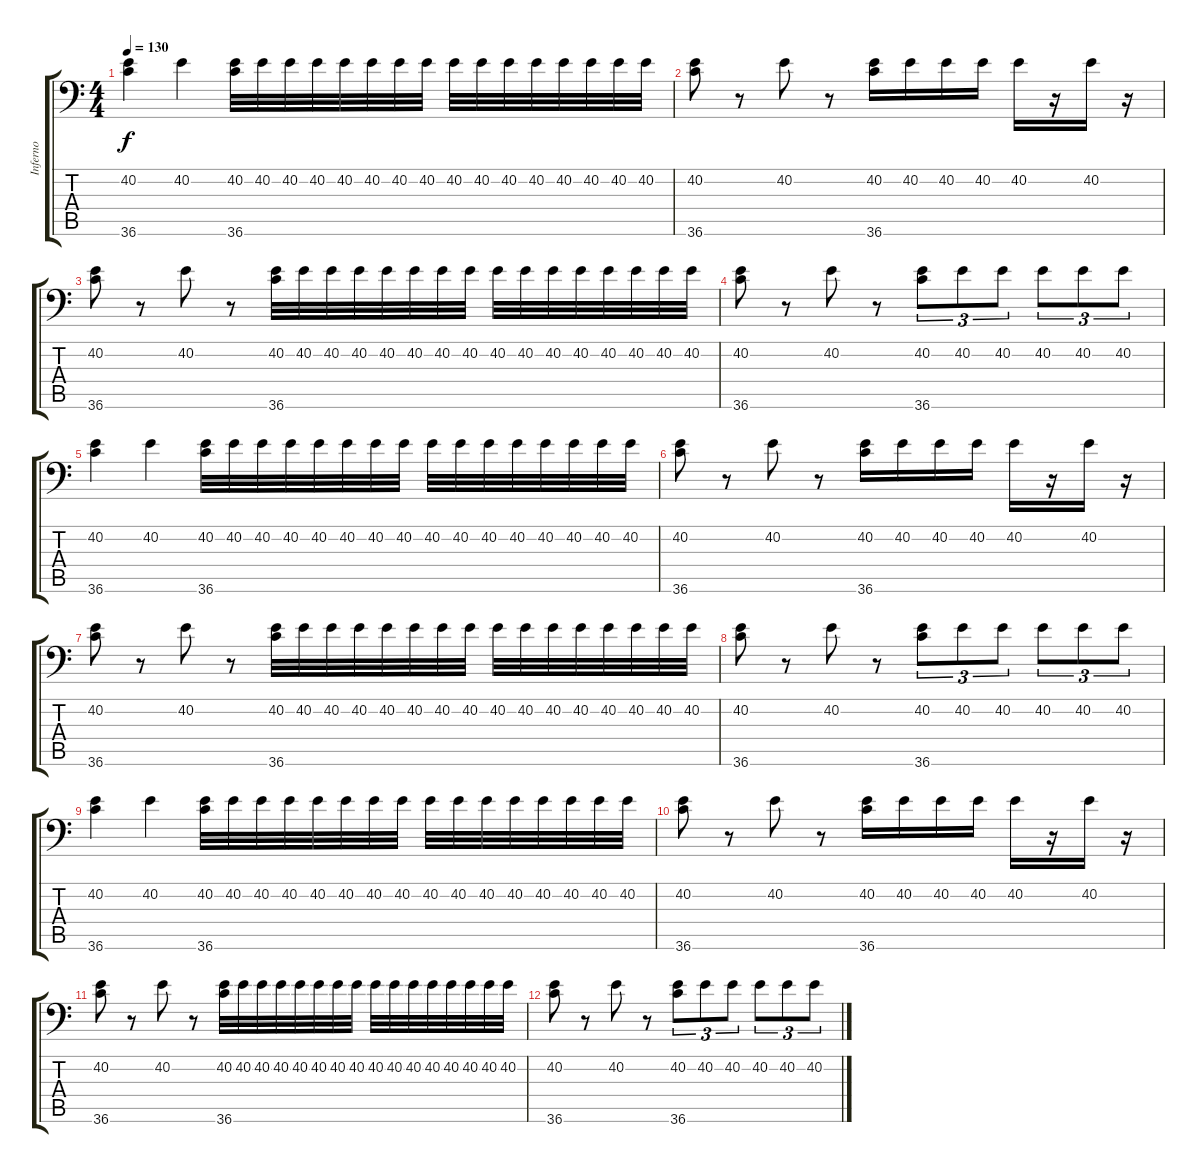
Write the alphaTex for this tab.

\track ("Inferno" "Inferno") {instrument acousticgrandpiano}
\staff {score tabs}
\tuning (C-1 C-1 C-1 C-1 C-1 C-1) {hide}
\ts (4 4)
\tempo 130
\clef f4
\ks c
(40.2 36.6).4{dy f} 40.2.4 (40.2 36.6).32 40.2.32 40.2.32 40.2.32 40.2.32 40.2.32 40.2.32 40.2.32 40.2.32 40.2.32 40.2.32 40.2.32 40.2.32 40.2.32 40.2.32 40.2.32 |
(40.2 36.6).8 r.8 40.2.8 r.8 (40.2 36.6).16 40.2.16 40.2.16 40.2.16 40.2.16 r.16 40.2.16 r.16 |
(40.2 36.6).8 r.8 40.2.8 r.8 (40.2 36.6).32 40.2.32 40.2.32 40.2.32 40.2.32 40.2.32 40.2.32 40.2.32 40.2.32 40.2.32 40.2.32 40.2.32 40.2.32 40.2.32 40.2.32 40.2.32 |
(40.2 36.6).8 r.8 40.2.8 r.8 (40.2 36.6).8{tu (3 2)} 40.2.8{tu (3 2)} 40.2.8{tu (3 2)} 40.2.8{tu (3 2)} 40.2.8{tu (3 2)} 40.2.8{tu (3 2)} |
(40.2 36.6).4 40.2.4 (40.2 36.6).32 40.2.32 40.2.32 40.2.32 40.2.32 40.2.32 40.2.32 40.2.32 40.2.32 40.2.32 40.2.32 40.2.32 40.2.32 40.2.32 40.2.32 40.2.32 |
(40.2 36.6).8 r.8 40.2.8 r.8 (40.2 36.6).16 40.2.16 40.2.16 40.2.16 40.2.16 r.16 40.2.16 r.16 |
(40.2 36.6).8 r.8 40.2.8 r.8 (40.2 36.6).32 40.2.32 40.2.32 40.2.32 40.2.32 40.2.32 40.2.32 40.2.32 40.2.32 40.2.32 40.2.32 40.2.32 40.2.32 40.2.32 40.2.32 40.2.32 |
(40.2 36.6).8 r.8 40.2.8 r.8 (40.2 36.6).8{tu (3 2)} 40.2.8{tu (3 2)} 40.2.8{tu (3 2)} 40.2.8{tu (3 2)} 40.2.8{tu (3 2)} 40.2.8{tu (3 2)} |
(40.2 36.6).4 40.2.4 (40.2 36.6).32 40.2.32 40.2.32 40.2.32 40.2.32 40.2.32 40.2.32 40.2.32 40.2.32 40.2.32 40.2.32 40.2.32 40.2.32 40.2.32 40.2.32 40.2.32 |
(40.2 36.6).8 r.8 40.2.8 r.8 (40.2 36.6).16 40.2.16 40.2.16 40.2.16 40.2.16 r.16 40.2.16 r.16 |
(40.2 36.6).8 r.8 40.2.8 r.8 (40.2 36.6).32 40.2.32 40.2.32 40.2.32 40.2.32 40.2.32 40.2.32 40.2.32 40.2.32 40.2.32 40.2.32 40.2.32 40.2.32 40.2.32 40.2.32 40.2.32 |
(40.2 36.6).8 r.8 40.2.8 r.8 (40.2 36.6).8{tu (3 2)} 40.2.8{tu (3 2)} 40.2.8{tu (3 2)} 40.2.8{tu (3 2)} 40.2.8{tu (3 2)} 40.2.8{tu (3 2)}
